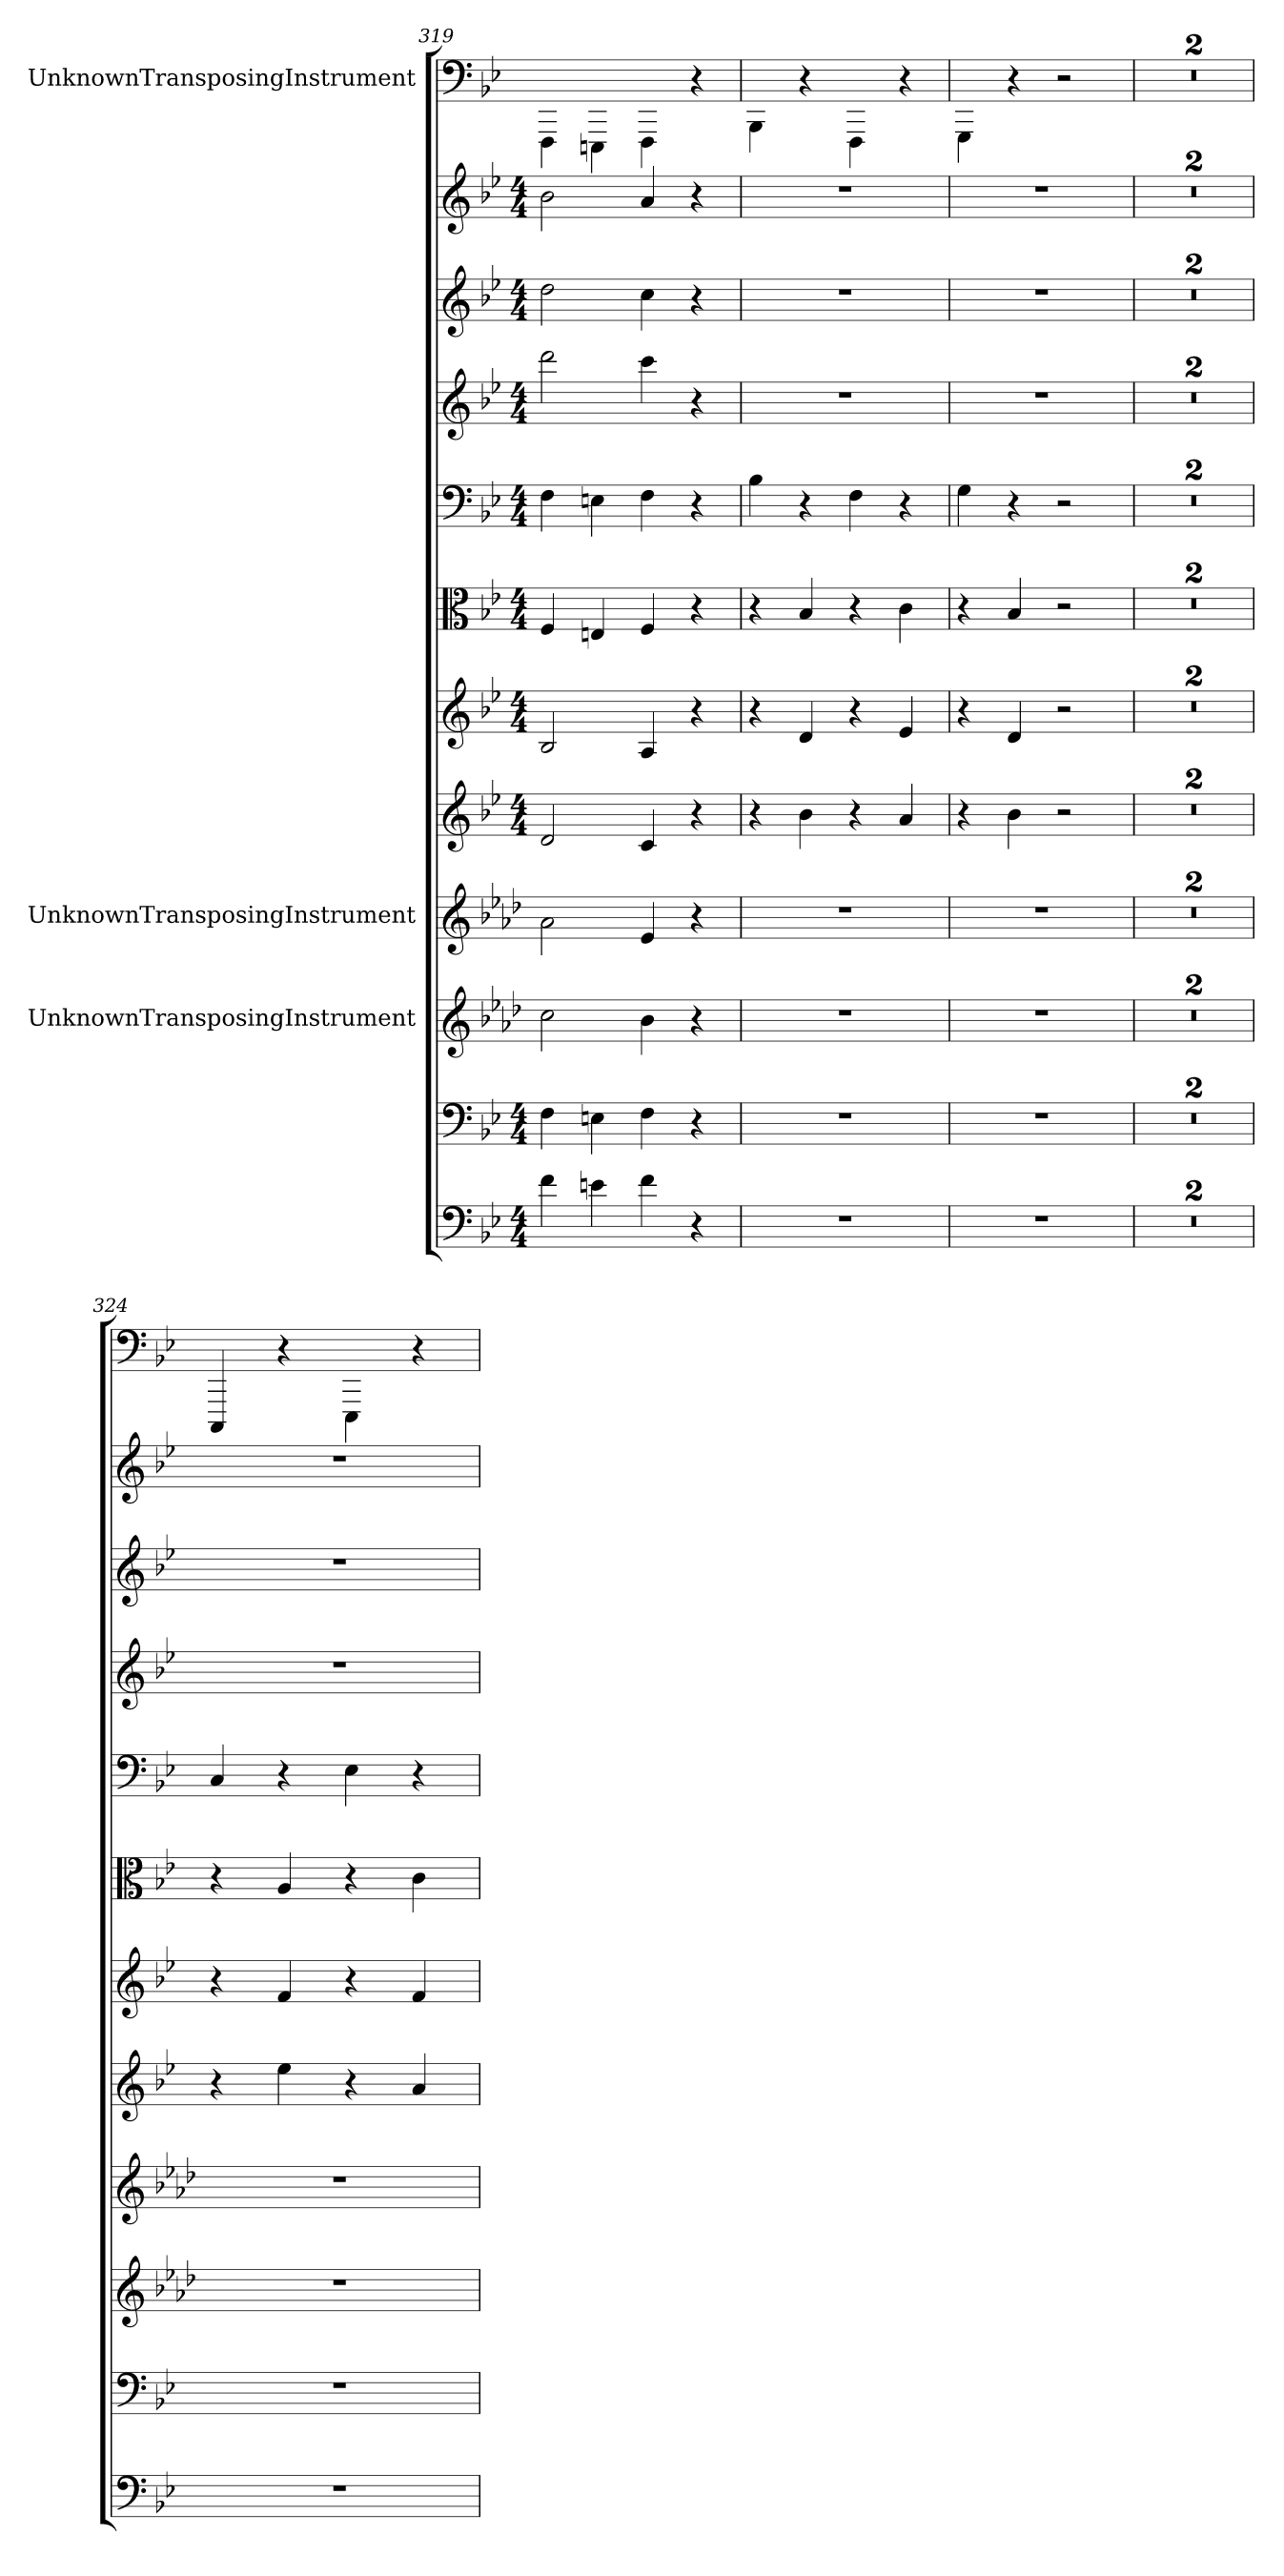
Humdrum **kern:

**kern	**kern	**kern	**kern	**kern	**kern	**kern	**kern	**kern	**kern	**kern	**kern
*part12	*part11	*part10	*part9	*part8	*part7	*part6	*part5	*part4	*part3	*part2	*part1
*staff12	*staff11	*staff10	*staff9	*staff8	*staff7	*staff6	*staff5	*staff4	*staff3	*staff2	*staff1
*	*	*I"UnknownTransposingInstrument	*I"UnknownTransposingInstrument	*	*	*	*	*	*	*	*I"UnknownTransposingInstrument
*clefF4	*clefF4	*clefG2	*clefG2	*clefG2	*clefG2	*clefC3	*clefF4	*clefG2	*clefG2	*clefG2	*clefF4
*	*	*ITrd-1c-2	*ITrd-1c-2	*	*	*	*	*	*	*	*ITrd-7c-12
*k[b-e-]	*k[b-e-]	*k[b-e-]	*k[b-e-]	*k[b-e-]	*k[b-e-]	*k[b-e-]	*k[b-e-]	*k[b-e-]	*k[b-e-]	*k[b-e-]	*k[b-e-]
*M4/4	*M4/4	*	*	*M4/4	*M4/4	*M4/4	*M4/4	*M4/4	*M4/4	*M4/4	*
=319	=319	=319	=319	=319	=319	=319	=319	=319	=319	=319	=319
4f\	4F\	2dd\	2b-\	2d/	2B-/	4F/	4F\	2ddd\	2dd\	2b-\	4FF\
4en\	4En\	.	.	.	.	4En/	4En\	.	.	.	4EEn\
4f\	4F\	4cc\	4f/	4c/	4A/	4F/	4F\	4ccc\	4cc\	4a/	4FF\
4r	4r	4r	4r	4r	4r	4r	4r	4r	4r	4r	4r
=320	=320	=320	=320	=320	=320	=320	=320	=320	=320	=320	=320
1r	1r	1r	1r	4r	4r	4r	4B-\	1r	1r	1r	4BB-\
.	.	.	.	4b-\	4d/	4B-/	4r	.	.	.	4r
.	.	.	.	4r	4r	4r	4F\	.	.	.	4FF\
.	.	.	.	4a/	4e-/	4c\	4r	.	.	.	4r
=321	=321	=321	=321	=321	=321	=321	=321	=321	=321	=321	=321
1r	1r	1r	1r	4r	4r	4r	4G\	1r	1r	1r	4GG\
.	.	.	.	4b-\	4d/	4B-/	4r	.	.	.	4r
.	.	.	.	2r	2r	2r	2r	.	.	.	2r
=322	=322	=322	=322	=322	=322	=322	=322	=322	=322	=322	=322
1r	1r	1r	1r	1r	1r	1r	1r	1r	1r	1r	1r
=323	=323	=323	=323	=323	=323	=323	=323	=323	=323	=323	=323
1r	1r	1r	1r	1r	1r	1r	1r	1r	1r	1r	1r
=324	=324	=324	=324	=324	=324	=324	=324	=324	=324	=324	=324
1r	1r	1r	1r	4r	4r	4r	4C/	1r	1r	1r	4CC/
.	.	.	.	4ee-\	4f/	4A/	4r	.	.	.	4r
.	.	.	.	4r	4r	4r	4E-\	.	.	.	4EE-\
.	.	.	.	4a/	4f/	4c\	4r	.	.	.	4r
=	=	=	=	=	=	=	=	=	=	=	=
*-	*-	*-	*-	*-	*-	*-	*-	*-	*-	*-	*-
